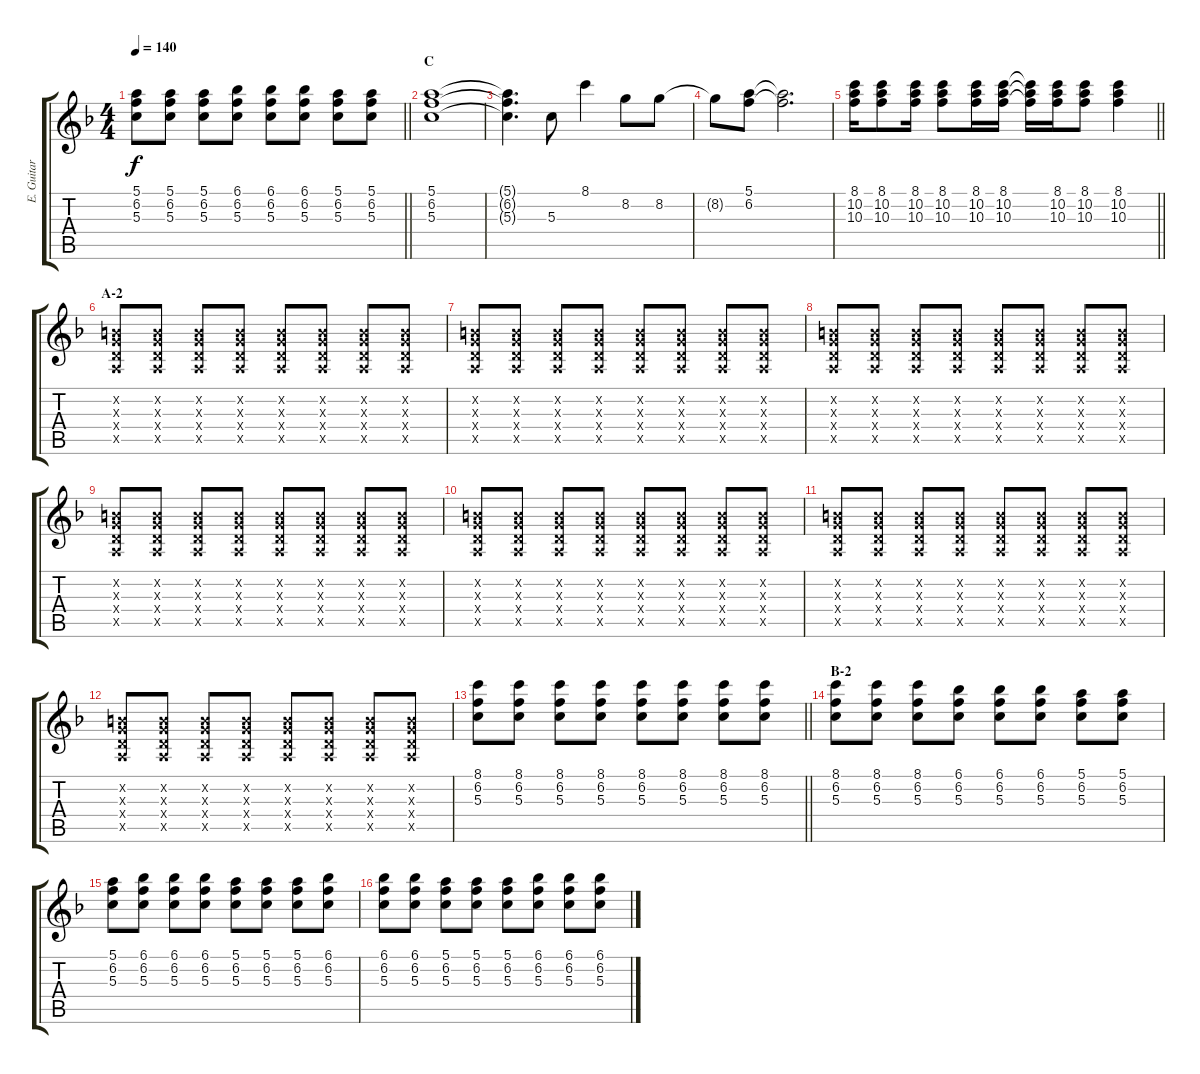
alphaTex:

\track ("E. Guitar I" "E. Guitar ") {instrument overdrivenguitar}
\staff {score tabs}
\tuning (E4 B3 G3 D3 A2 E2) {hide}
\ts (4 4)
\tempo 140
\clef g2
\barLineRight lightlight
\ks f
(5.1 6.2 5.3).8{dy f} (5.1 6.2 5.3).8 (5.1 6.2 5.3).8 (6.1 6.2 5.3).8 (6.1 6.2 5.3).8 (6.1 6.2 5.3).8 (5.1 6.2 5.3).8 (5.1 6.2 5.3).8 |
\section ("" "C")
(5.1 6.2 5.3).1 |
(5.1{t} 6.2{t} 5.3{t}).4{d} 5.3.8 8.1.4 8.2.8 8.2.8 |
8.2{t}.8 (5.1 6.2).8 (5.1{t} 6.2{t}).2{d} |
\barLineRight lightlight
(8.1 10.2 10.3).16 (8.1 10.2 10.3).8 (8.1 10.2 10.3).16 (8.1 10.2 10.3).8 (8.1 10.2 10.3).16 (8.1 10.2 10.3).16 (8.1{t} 10.2{t} 10.3{t}).16 (8.1 10.2 10.3).16 (8.1 10.2 10.3).8 (8.1 10.2 10.3).4 |
\section ("" "A-2")
(0.2{x} 0.3{x} 0.4{x} 0.5{x}).8 (0.2{x} 0.3{x} 0.4{x} 0.5{x}).8 (0.2{x} 0.3{x} 0.4{x} 0.5{x}).8 (0.2{x} 0.3{x} 0.4{x} 0.5{x}).8 (0.2{x} 0.3{x} 0.4{x} 0.5{x}).8 (0.2{x} 0.3{x} 0.4{x} 0.5{x}).8 (0.2{x} 0.3{x} 0.4{x} 0.5{x}).8 (0.2{x} 0.3{x} 0.4{x} 0.5{x}).8 |
(0.2{x} 0.3{x} 0.4{x} 0.5{x}).8 (0.2{x} 0.3{x} 0.4{x} 0.5{x}).8 (0.2{x} 0.3{x} 0.4{x} 0.5{x}).8 (0.2{x} 0.3{x} 0.4{x} 0.5{x}).8 (0.2{x} 0.3{x} 0.4{x} 0.5{x}).8 (0.2{x} 0.3{x} 0.4{x} 0.5{x}).8 (0.2{x} 0.3{x} 0.4{x} 0.5{x}).8 (0.2{x} 0.3{x} 0.4{x} 0.5{x}).8 |
(0.2{x} 0.3{x} 0.4{x} 0.5{x}).8 (0.2{x} 0.3{x} 0.4{x} 0.5{x}).8 (0.2{x} 0.3{x} 0.4{x} 0.5{x}).8 (0.2{x} 0.3{x} 0.4{x} 0.5{x}).8 (0.2{x} 0.3{x} 0.4{x} 0.5{x}).8 (0.2{x} 0.3{x} 0.4{x} 0.5{x}).8 (0.2{x} 0.3{x} 0.4{x} 0.5{x}).8 (0.2{x} 0.3{x} 0.4{x} 0.5{x}).8 |
(0.2{x} 0.3{x} 0.4{x} 0.5{x}).8 (0.2{x} 0.3{x} 0.4{x} 0.5{x}).8 (0.2{x} 0.3{x} 0.4{x} 0.5{x}).8 (0.2{x} 0.3{x} 0.4{x} 0.5{x}).8 (0.2{x} 0.3{x} 0.4{x} 0.5{x}).8 (0.2{x} 0.3{x} 0.4{x} 0.5{x}).8 (0.2{x} 0.3{x} 0.4{x} 0.5{x}).8 (0.2{x} 0.3{x} 0.4{x} 0.5{x}).8 |
(0.2{x} 0.3{x} 0.4{x} 0.5{x}).8 (0.2{x} 0.3{x} 0.4{x} 0.5{x}).8 (0.2{x} 0.3{x} 0.4{x} 0.5{x}).8 (0.2{x} 0.3{x} 0.4{x} 0.5{x}).8 (0.2{x} 0.3{x} 0.4{x} 0.5{x}).8 (0.2{x} 0.3{x} 0.4{x} 0.5{x}).8 (0.2{x} 0.3{x} 0.4{x} 0.5{x}).8 (0.2{x} 0.3{x} 0.4{x} 0.5{x}).8 |
(0.2{x} 0.3{x} 0.4{x} 0.5{x}).8 (0.2{x} 0.3{x} 0.4{x} 0.5{x}).8 (0.2{x} 0.3{x} 0.4{x} 0.5{x}).8 (0.2{x} 0.3{x} 0.4{x} 0.5{x}).8 (0.2{x} 0.3{x} 0.4{x} 0.5{x}).8 (0.2{x} 0.3{x} 0.4{x} 0.5{x}).8 (0.2{x} 0.3{x} 0.4{x} 0.5{x}).8 (0.2{x} 0.3{x} 0.4{x} 0.5{x}).8 |
(0.2{x} 0.3{x} 0.4{x} 0.5{x}).8 (0.2{x} 0.3{x} 0.4{x} 0.5{x}).8 (0.2{x} 0.3{x} 0.4{x} 0.5{x}).8 (0.2{x} 0.3{x} 0.4{x} 0.5{x}).8 (0.2{x} 0.3{x} 0.4{x} 0.5{x}).8 (0.2{x} 0.3{x} 0.4{x} 0.5{x}).8 (0.2{x} 0.3{x} 0.4{x} 0.5{x}).8 (0.2{x} 0.3{x} 0.4{x} 0.5{x}).8 |
\barLineRight lightlight
(8.1 6.2 5.3).8 (8.1 6.2 5.3).8 (8.1 6.2 5.3).8 (8.1 6.2 5.3).8 (8.1 6.2 5.3).8 (8.1 6.2 5.3).8 (8.1 6.2 5.3).8 (8.1 6.2 5.3).8 |
\section ("" "B-2")
(8.1 6.2 5.3).8 (8.1 6.2 5.3).8 (8.1 6.2 5.3).8 (6.1 6.2 5.3).8 (6.1 6.2 5.3).8 (6.1 6.2 5.3).8 (5.1 6.2 5.3).8 (5.1 6.2 5.3).8 |
(5.1 6.2 5.3).8 (6.1 6.2 5.3).8 (6.1 6.2 5.3).8 (6.1 6.2 5.3).8 (5.1 6.2 5.3).8 (5.1 6.2 5.3).8 (5.1 6.2 5.3).8 (6.1 6.2 5.3).8 |
(6.1 6.2 5.3).8 (6.1 6.2 5.3).8 (5.1 6.2 5.3).8 (5.1 6.2 5.3).8 (5.1 6.2 5.3).8 (6.1 6.2 5.3).8 (6.1 6.2 5.3).8 (6.1 6.2 5.3).8
